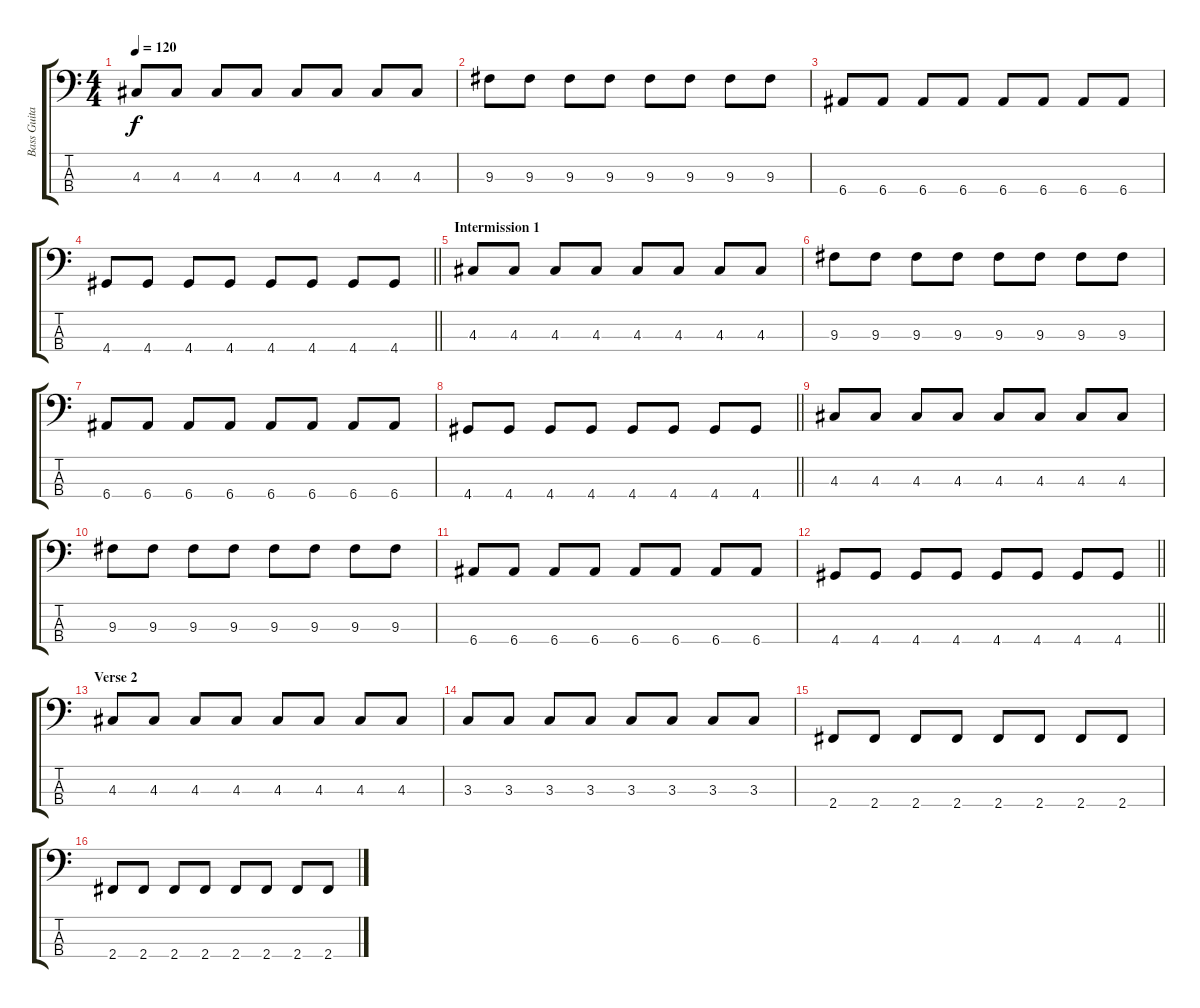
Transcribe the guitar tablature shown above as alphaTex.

\track ("Bass Guitar" "Bass Guita") {instrument electricbassfinger}
\staff {score tabs}
\tuning (G2 D2 A1 E1) {hide}
\ts (4 4)
\tempo 120
\clef f4
\ks c
4.3.8{dy f} 4.3.8 4.3.8 4.3.8 4.3.8 4.3.8 4.3.8 4.3.8 |
9.3.8 9.3.8 9.3.8 9.3.8 9.3.8 9.3.8 9.3.8 9.3.8 |
6.4.8 6.4.8 6.4.8 6.4.8 6.4.8 6.4.8 6.4.8 6.4.8 |
\barLineRight lightlight
4.4.8 4.4.8 4.4.8 4.4.8 4.4.8 4.4.8 4.4.8 4.4.8 |
\section ("" "Intermission 1")
4.3.8 4.3.8 4.3.8 4.3.8 4.3.8 4.3.8 4.3.8 4.3.8 |
9.3.8 9.3.8 9.3.8 9.3.8 9.3.8 9.3.8 9.3.8 9.3.8 |
6.4.8 6.4.8 6.4.8 6.4.8 6.4.8 6.4.8 6.4.8 6.4.8 |
\barLineRight lightlight
4.4.8 4.4.8 4.4.8 4.4.8 4.4.8 4.4.8 4.4.8 4.4.8 |
4.3.8 4.3.8 4.3.8 4.3.8 4.3.8 4.3.8 4.3.8 4.3.8 |
9.3.8 9.3.8 9.3.8 9.3.8 9.3.8 9.3.8 9.3.8 9.3.8 |
6.4.8 6.4.8 6.4.8 6.4.8 6.4.8 6.4.8 6.4.8 6.4.8 |
\barLineRight lightlight
4.4.8 4.4.8 4.4.8 4.4.8 4.4.8 4.4.8 4.4.8 4.4.8 |
\section ("" "Verse 2")
4.3.8 4.3.8 4.3.8 4.3.8 4.3.8 4.3.8 4.3.8 4.3.8 |
3.3.8 3.3.8 3.3.8 3.3.8 3.3.8 3.3.8 3.3.8 3.3.8 |
2.4.8 2.4.8 2.4.8 2.4.8 2.4.8 2.4.8 2.4.8 2.4.8 |
2.4.8 2.4.8 2.4.8 2.4.8 2.4.8 2.4.8 2.4.8 2.4.8
